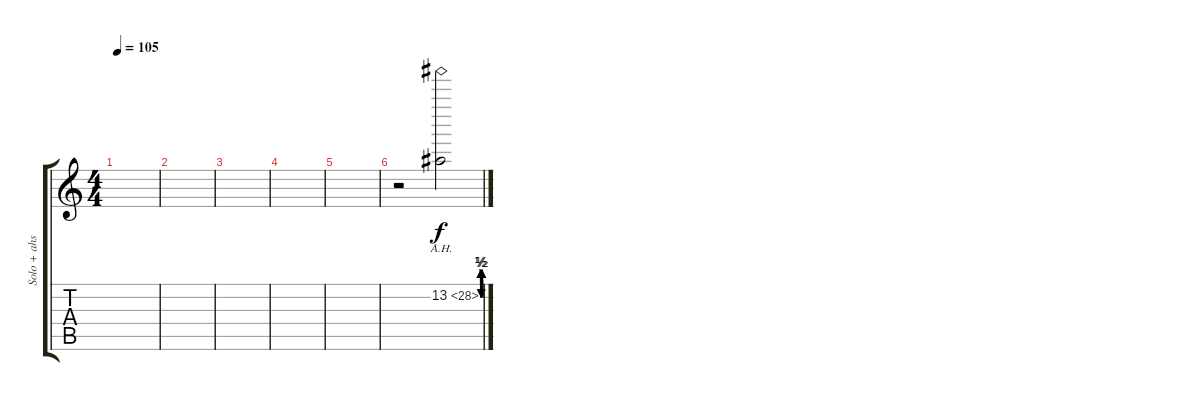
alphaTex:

\track ("Solo + ahs" "Solo + ahs") {instrument distortionguitar}
\staff {score tabs}
\tuning (D4 A3 F3 C3 G2 D2) {hide}
\ts (4 4)
\tempo 105
\clef g2
\ks c
|
|
|
|
|
r.2 13.2{be (custom 0 0 15 2 23 0 30 2 38 0 45 2 60 2) ah 15}.2
